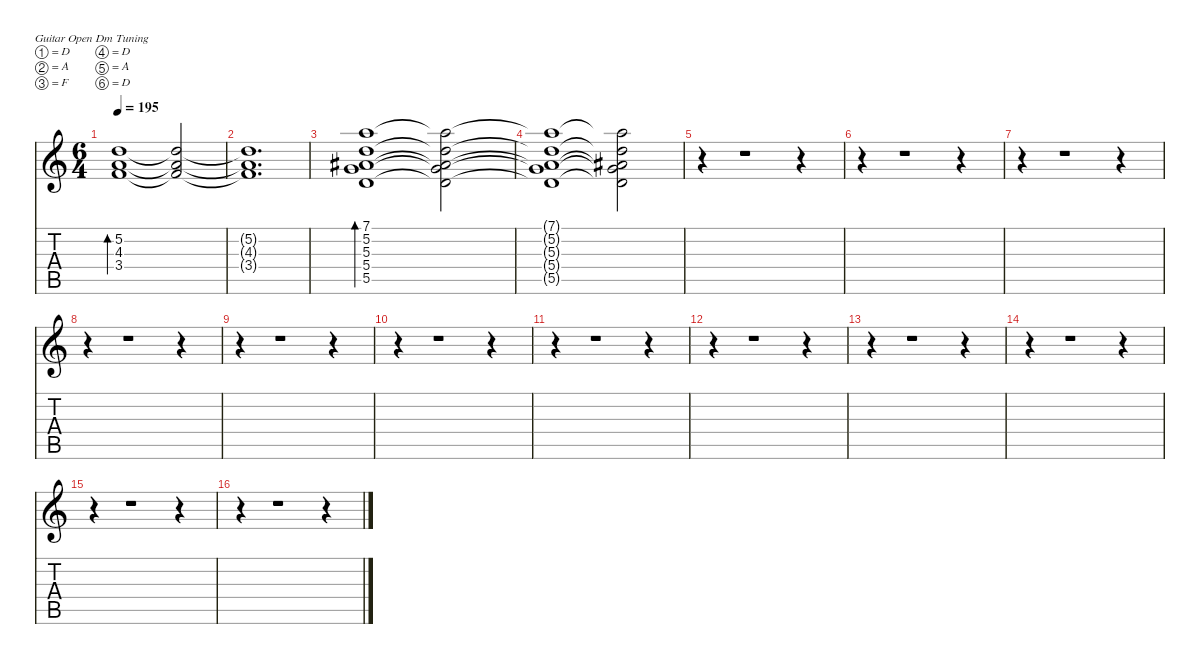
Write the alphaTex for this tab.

\defaultSystemsLayout 4
\hideDynamics
\bracketExtendMode nobrackets
\singleTrackTrackNamePolicy hidden
\multiTrackTrackNamePolicy hidden
\firstSystemTrackNameMode fullname
\firstSystemTrackNameOrientation horizontal
\otherSystemsTrackNameOrientation horizontal
\track ("Clean" "s.guit.") {instrument acousticguitarsteel}
\staff {score tabs}
\tuning (D4 A3 F3 D3 A2 D2)
\ts (6 4)
\tempo 195
\clef g2
\ks c
(5.2 4.3 3.4).1{bd 60 dy f beam Up} (5.2{t} 4.3{t} 3.4{t}).2{beam Up} |
(5.2{t} 4.3{t} 3.4{t}).1{d beam Up} |
(7.1 5.2 5.3{acc #} 5.4 5.5).1{bd 240 beam Down} (7.1{t} 5.2{t} 5.3{t acc #} 5.4{t} 5.5{t}).2{beam Down} |
(7.1{t} 5.2{t} 5.3{t acc #} 5.4{t} 5.5{t}).1{beam Down} (7.1{t} 5.2{t} 5.3{t acc #} 5.4{t} 5.5{t}).2{beam Down} |
r.4{beam Down} r.1{beam Down} r.4{beam Down} |
r.4{beam Down} r.1{beam Down} r.4{beam Down} |
r.4{beam Down} r.1{beam Down} r.4{beam Down} |
r.4{beam Down} r.1{beam Down} r.4{beam Down} |
r.4{beam Down} r.1{beam Down} r.4{beam Down} |
r.4{beam Down} r.1{beam Down} r.4{beam Down} |
r.4{beam Down} r.1{beam Down} r.4{beam Down} |
r.4{beam Down} r.1{beam Down} r.4{beam Down} |
r.4{beam Down} r.1{beam Down} r.4{beam Down} |
r.4{beam Down} r.1{beam Down} r.4{beam Down} |
r.4{beam Down} r.1{beam Down} r.4{beam Down} |
r.4{beam Down} r.1{beam Down} r.4{beam Down}
